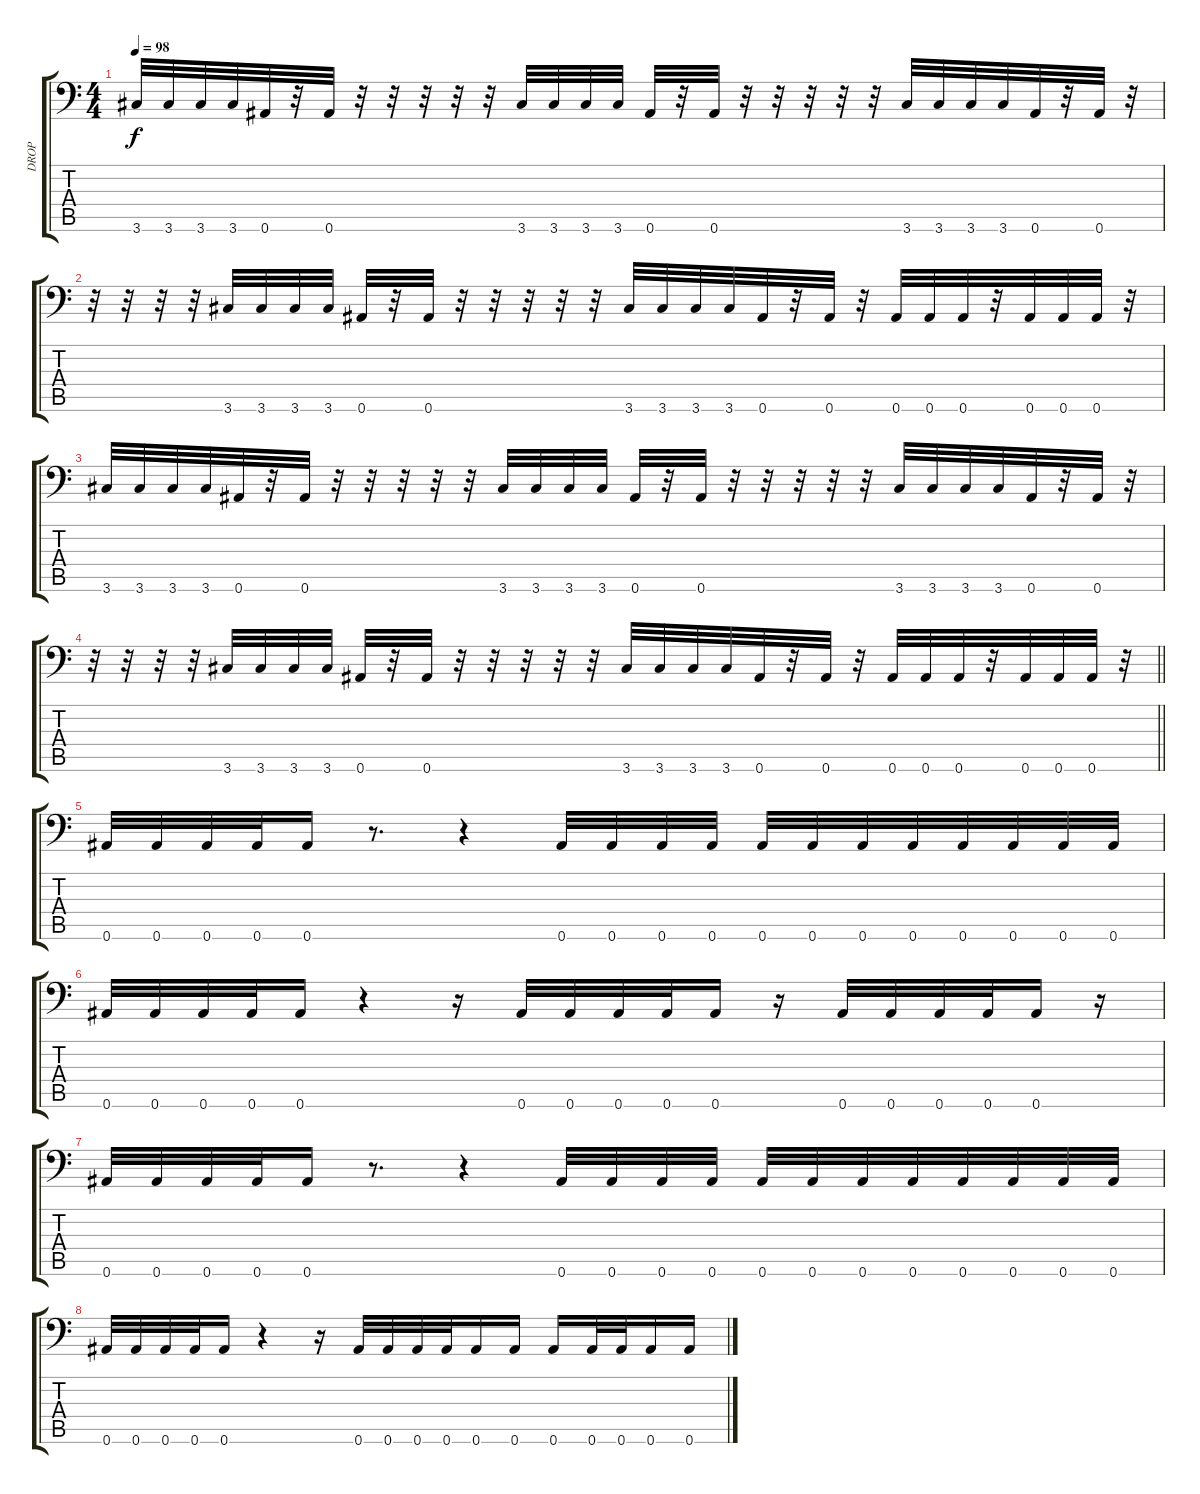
\track ("DROP" "DROP") {instrument distortionguitar}
\staff {score tabs}
\tuning (C4 G3 Eb3 Bb2 F2 Bb1) {hide}
\ts (4 4)
\tempo 98
\clef f4
\ks c
3.6.32{dy f} 3.6.32 3.6.32 3.6.32 0.6.32 r.32 0.6.32 r.32 r.32 r.32 r.32 r.32 3.6.32 3.6.32 3.6.32 3.6.32 0.6.32 r.32 0.6.32 r.32 r.32 r.32 r.32 r.32 3.6.32 3.6.32 3.6.32 3.6.32 0.6.32 r.32 0.6.32 r.32 |
r.32 r.32 r.32 r.32 3.6.32 3.6.32 3.6.32 3.6.32 0.6.32 r.32 0.6.32 r.32 r.32 r.32 r.32 r.32 3.6.32 3.6.32 3.6.32 3.6.32 0.6.32 r.32 0.6.32 r.32 0.6.32 0.6.32 0.6.32 r.32 0.6.32 0.6.32 0.6.32 r.32 |
3.6.32 3.6.32 3.6.32 3.6.32 0.6.32 r.32 0.6.32 r.32 r.32 r.32 r.32 r.32 3.6.32 3.6.32 3.6.32 3.6.32 0.6.32 r.32 0.6.32 r.32 r.32 r.32 r.32 r.32 3.6.32 3.6.32 3.6.32 3.6.32 0.6.32 r.32 0.6.32 r.32 |
\barLineRight lightlight
r.32 r.32 r.32 r.32 3.6.32 3.6.32 3.6.32 3.6.32 0.6.32 r.32 0.6.32 r.32 r.32 r.32 r.32 r.32 3.6.32 3.6.32 3.6.32 3.6.32 0.6.32 r.32 0.6.32 r.32 0.6.32 0.6.32 0.6.32 r.32 0.6.32 0.6.32 0.6.32 r.32 |
0.6.32 0.6.32 0.6.32 0.6.32 0.6.16 r.8{d} r.4 0.6.32 0.6.32 0.6.32 0.6.32 0.6.32 0.6.32 0.6.32 0.6.32 0.6.32 0.6.32 0.6.32 0.6.32 |
0.6.32 0.6.32 0.6.32 0.6.32 0.6.16 r.4 r.16 0.6.32 0.6.32 0.6.32 0.6.32 0.6.16 r.16 0.6.32 0.6.32 0.6.32 0.6.32 0.6.16 r.16 |
0.6.32 0.6.32 0.6.32 0.6.32 0.6.16 r.8{d} r.4 0.6.32 0.6.32 0.6.32 0.6.32 0.6.32 0.6.32 0.6.32 0.6.32 0.6.32 0.6.32 0.6.32 0.6.32 |
0.6.32 0.6.32 0.6.32 0.6.32 0.6.16 r.4 r.16 0.6.32 0.6.32 0.6.32 0.6.32 0.6.16 0.6.16 0.6.16 0.6.32 0.6.32 0.6.16 0.6.16
